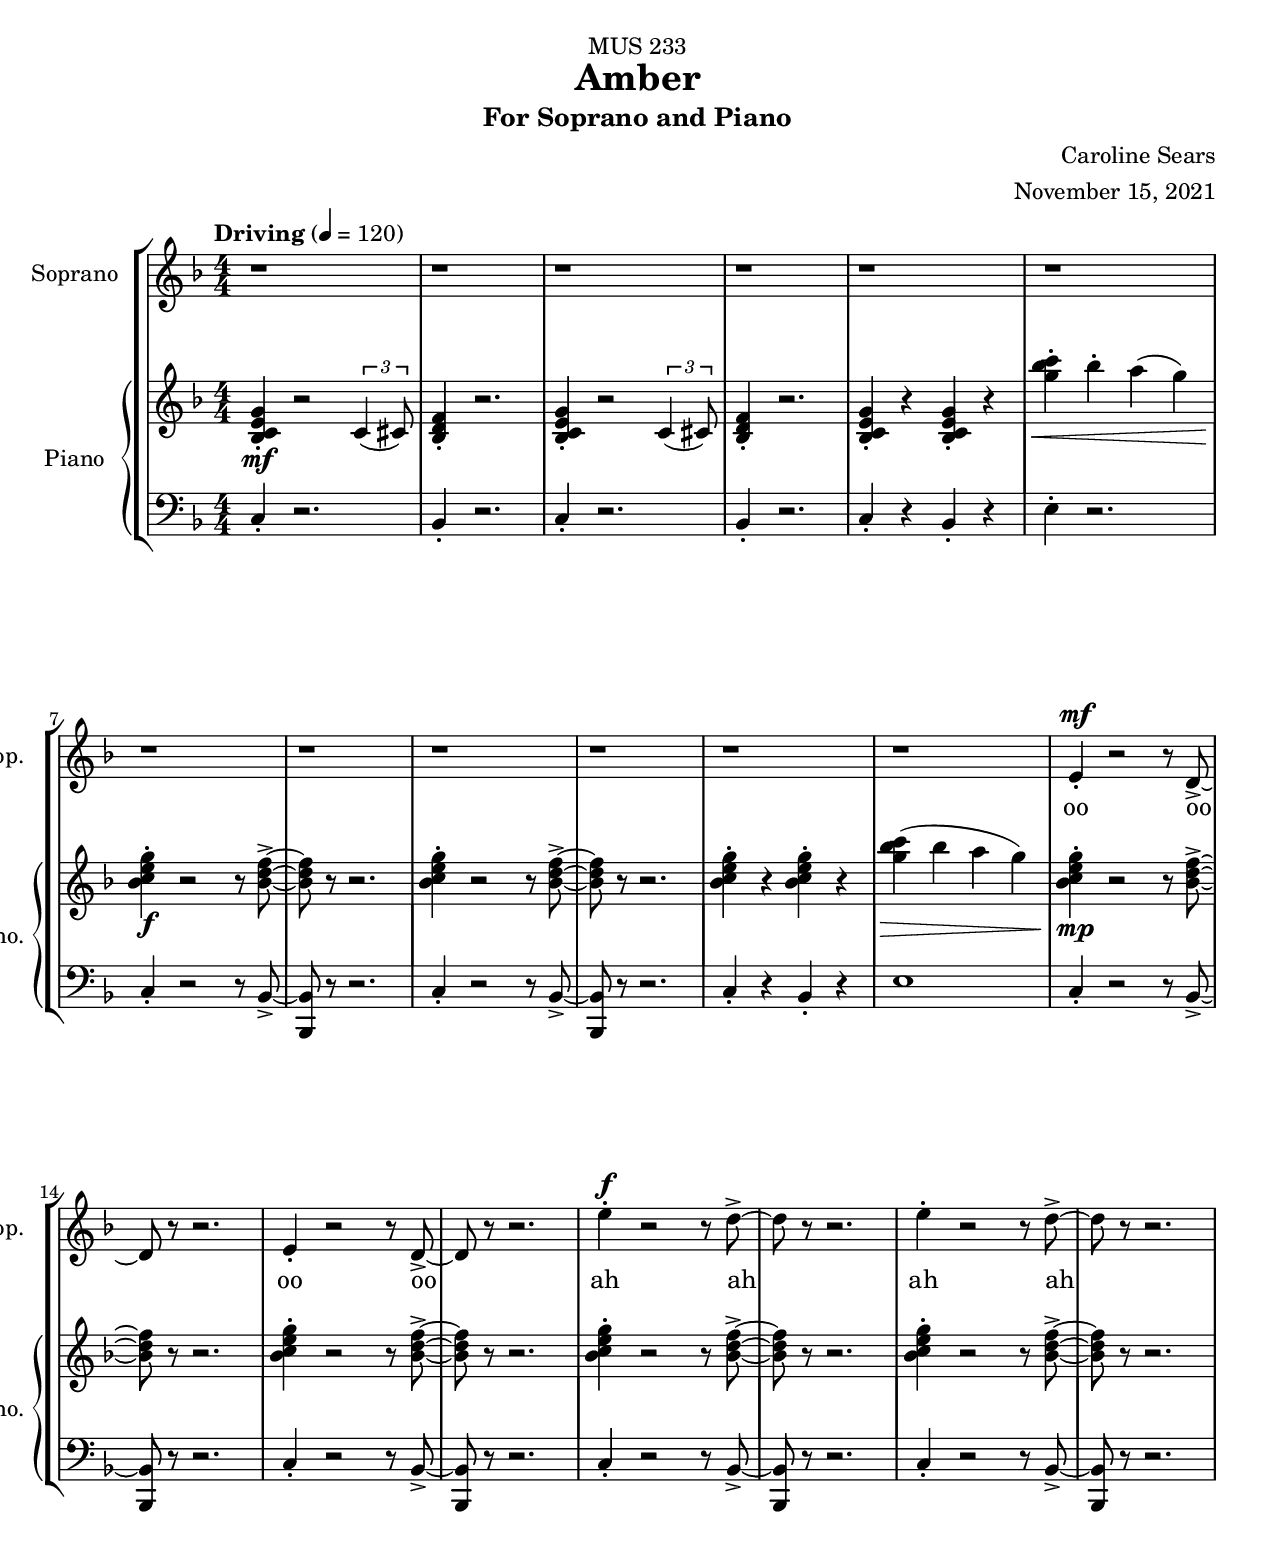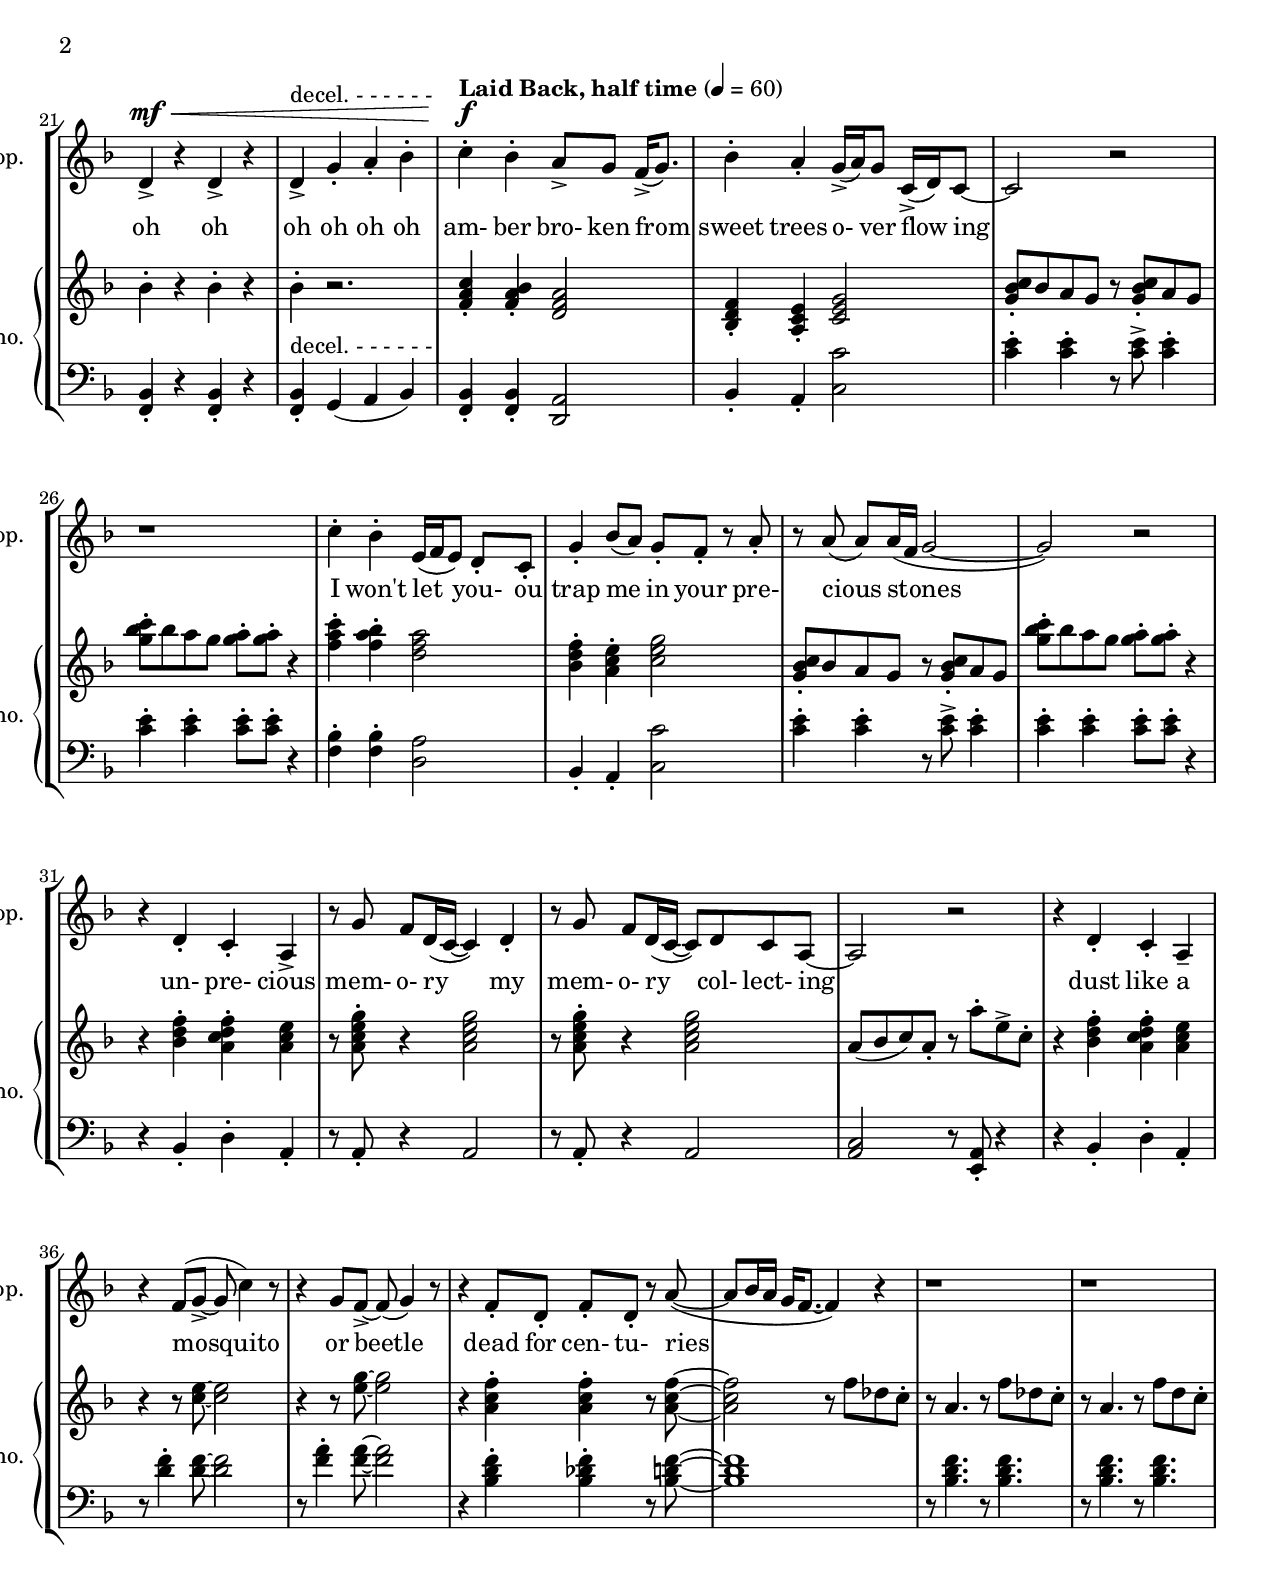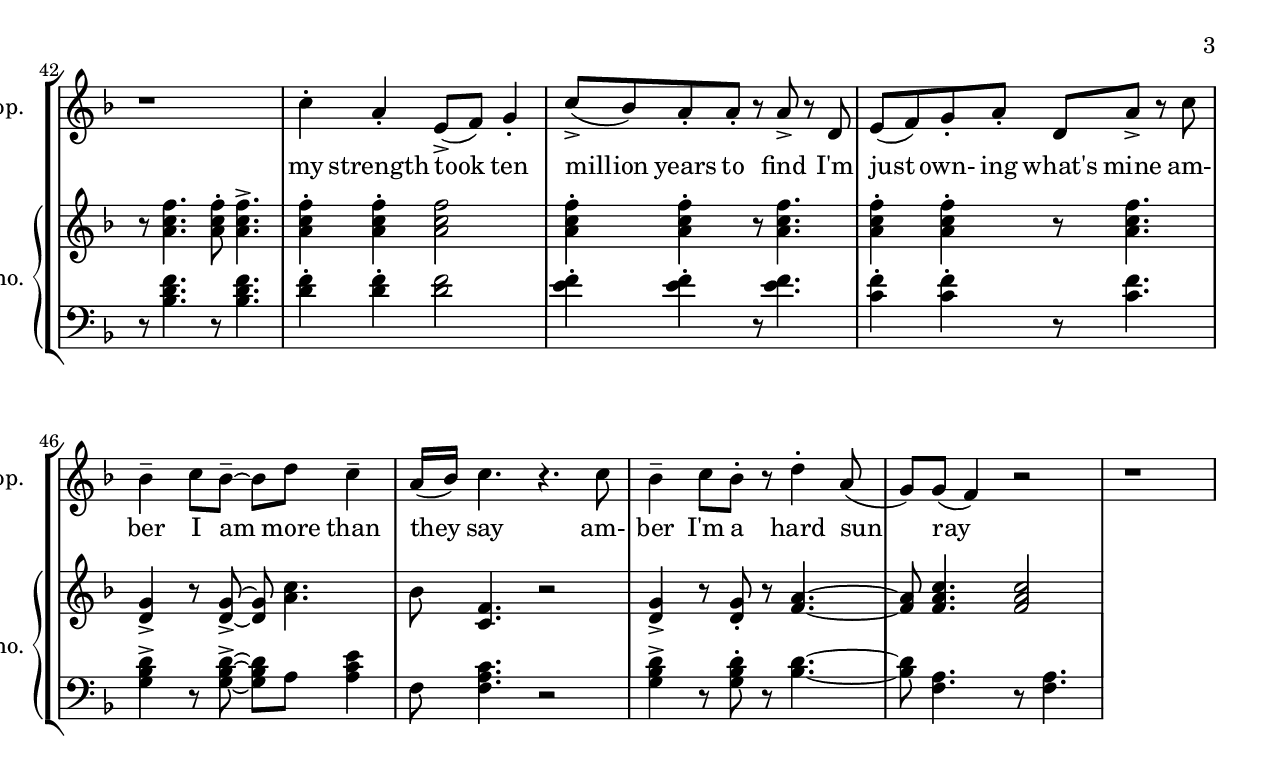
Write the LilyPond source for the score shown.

%%%%%%%%%%%%%%%%%%%% Header + Paper Dimensions %%%%%%%%%%%%%%%%%%%%
\header {
  title = "Amber"
    subtitle = "For Soprano and Piano"
    dedication = "MUS 233"
    composer = "Caroline Sears"
    arranger = "November 15, 2021"
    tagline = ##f

}
\paper {
  #(set-paper-size "ansi a")
  #(define top-margin (* 0.75 in))
}

%%%%%%%%%%%%%%%%%%%% Musical/Lyrical Content %%%%%%%%%%%%%%%%%%%%%%%%%%

%%%%% VOICE PART %%%%%%%%%%%
theNotes = \relative c'' {
    \set Staff.midiInstrument = "flute"
    \key f \major % C mixolydian
    \numericTimeSignature \time 4/4
    \tempo "Driving" 4 = 120
    \dynamicUp

    %%Intro %%
    r1 | r1 |r1 | r1 | r1 | r1 | r1 | r1 | r1 | r1 | r1 | r1 |
    e,4\staccato\mf r2 r8 d8\accent~ |d8 r8 r2. |e4\staccato r2 r8 d8\accent~ |d8 r8 r2. 
    e'4\staccato\f r2 r8 d8\accent~ |d8 r8 r2. |e4\staccato r2 r8 d8\accent~ |d8 r8 r2. 
    d,4\accent\mf\< r4 d4\accent r4| d4\accent^\markup{"decel. - - - - - -"}  g4\staccato a4\staccato bes\staccato |


    %% Verse 1 %%

    %bar 23%
    \tempo "Laid Back, half time" 4 = 60
    c4\staccato\!\f bes4\staccato  a8\accent g8 f16\accent (g8.) | bes4\staccato  a\staccato g16\accent (a16) g8 c,16\accent (d16) c8~ |
    c2 r2 | r1 |
    %bar 27%
     c'4\staccato bes4\staccato  e,16 (f16 e8)  d8\staccato c8\staccato | g'4\staccato bes8 (a) g8\staccato f8\staccato r8 a8\staccato |
    r8 a8 (a) a16 (f16 g2~ | g2) r2 |
    %bar 31%
    r4 d4\staccato c4\staccato a\accent |r8 g'8 f d16 (c16~c4) d4\staccato | r8 g8 f d16 (c16~c8) d8 c8 a~ |a2 r2 |
    %bar 35%
    r4 d4\staccato c4\staccato a4\tenuto | r4 f'8 (g8\accent~g8 c4) r8 | r4 g8 f8\accent~f8 (g4) r8 | r4 f8\staccato d\staccato f\staccato d\staccato r8 a'8(~a8 bes16  a16 
    g f8.~f4)  r4|
    %bar40
     r1 |r1| r1 |
     %bar 43
    c'4\staccato a\staccato e8\accent (f8) g4\staccato | c8\accent (bes) a8\staccato a8\staccato r8 a\accent r8 d,8 |
    e8 (f) g8\staccato a8\staccato  d,8 a'8\accent r8 c8| bes4\tenuto c8 bes8\tenuto~bes8 d8 c4\tenuto| a16 (bes) c4. r4. c8|
    %bar 48
    bes4\tenuto c8 bes8\staccato r8 d4\staccato a8 (g8) g8 (f4) r2 | r1 |




    %% Verse 2 %%

    %% Breakdown %%

    %% Verse 3? %%

    %% End %%
    
  }

theWords =  \lyricmode {
      %% Intro %%%
      oo oo oo oo
      ah ah ah ah
      oh oh oh oh oh oh
      %% Verse 1%%%
      am- ber bro- ken from
      sweet trees o- ver flow ing
      I won't let you- _ou  trap me
      in your pre- cious stones_
      un- pre- cious mem- o- ry my
      mem- o- ry col- lect- ing
      dust like a mosquito or beetle
      dead for cen- tu- ries
      my strength took ten million
      years to find
      I'm just own- ing what's mine
      am- ber I am more than they say
      am- ber I'm a hard sun ray 

  }

%%%%%% PIANO PART %%%%%%%%%%
righthand =\relative c' {
    \key f \major
    \numericTimeSignature \time 4/4

    %%%%%%%% INTRO %%%%%%%%
    \tempo "Driving" 4 = 120
    <bes c e g>4\staccato\mf r2 \tuplet 3/2 {c4 (cis8)} | <bes d f>4\staccato r2.|
    <bes c e g>4\staccato r2 \tuplet 3/2 {c4 (cis8)} | <bes d f>4\staccato r2.|
    <bes c e g>4\staccato r4 <bes c e g>4\staccato r4|
    <g'' bes c>4\staccato\< bes\staccato a (g) |
    <bes, c e g>4\staccato\!\f r2 r8 <bes d f>8\accent~|<bes d f>8 r8 r2. |
    <bes c e g>4\staccato r2 r8 <bes d f>8\accent~|<bes d f>8 r8 r2. |
    <bes c e g>4\staccato r4 <bes c e g>4\staccato r4|
    <g' bes c>4\> (bes a g) |
    <bes, c e g>4\!\mp\staccato r2 r8 <bes d f>8\accent~|<bes d f>8 r8 r2. |
    <bes c e g>4\staccato r2 r8 <bes d f>8\accent~|<bes d f>8 r8 r2. |
    <bes c e g>4\staccato r2 r8 <bes d f>8\accent~|<bes d f>8 r8 r2. |
    <bes c e g>4\staccato r2 r8 <bes d f>8\accent~|<bes d f>8 r8 r2. |
    bes4\staccato r4 bes4\staccato r4 | bes4\staccato r2. | 
    
    %%%% VERSE 1 %%%%%%%%
    \tempo "Laid Back, half time" 4 = 60

    %bar 23%
    <f a c>4\staccato <f a bes>\staccato <d f a>2 | <bes d f>4\staccato <a c e>4\staccato  <c e g>2 |
    <g' bes c>8\staccato  bes  a g r8 <g bes c>8\staccato a g | <g' bes c>8\staccato  bes  a g <g a>8\staccato <g a>8\staccato r4|
    %bar 27%
    <f a c>4\staccato <f a bes>\staccato <d f a>2 | <bes d f>4\staccato <a c e>4\staccato  <c e g>2 |
    <g bes c>8\staccato  bes  a g r8 <g bes c>8\staccato a g | <g' bes c>8\staccato  bes  a g <g a>8\staccato <g a>8\staccato r4|
    %bar 31%
    r4 <bes, d f>4\staccato <a c d f>4\staccato <a c e> | r8 <a c e g>\staccato r4 <a c e g>2 |  r8 <a c e g>\staccato r4 <a c e g>2 | 
    %bar 34%
    a8 (bes c) a\staccato r8 a'\staccato e\accent c\staccato |r4 <bes d f>4\staccato <a c d f>4\staccato <a c e> |
    r4 r8 <c e>8~<c e>2 | r4 r8 <e g>8~<e g>2 | r4 <a, c f>4\staccato <a c f>4\staccato r8 <a c f>8~| <a c f>2 r8 f'8 des c\staccato|
    %bar 40
    r8 a4. r8 f'8 des c\staccato | r8 a4. r8 f'8 d c\staccato | r8 <a c f>4. <a c f>8\staccato <a c f>4.\accent  |
    <a c f>4\staccato <a c f>4\staccato <a c f>2 |<a c f>4\staccato <a c f>4\staccato r8<a c f>4.| 
    %bar45
    <a c f>4\staccato <a c f>4\staccato r8<a c f>4.| <g d>4\accent r8 <g d>\accent~<g d>8 <a c>4. |
    bes8 <f c>4. r2 |<g d>4\accent r8 <g d>\staccato r8 <f a>4.~| <f a>8 <f a c>4. <f a c>2 |

    



  }

lefthand = \relative c {
    \key f \major
    \numericTimeSignature \time 4/4
    \clef "bass"

    %%%%%%%% INTRO %%%%%%%%
    \tempo "Driving" 4 = 120
    c4\staccato r2.|bes4\staccato r2. |
    c4\staccato r2.|bes4\staccato r2. |
    c4\staccato r4 bes4\staccato r4|
    e4\staccato r2.|
    c4\staccato r2 r8 bes8~\accent|<bes bes,>8 r8 r2. |
    c4\staccato r2 r8 bes8~\accent|<bes bes,>8 r8 r2. |
    c4\staccato r4 bes4\staccato r4|
    e1|
    c4\staccato r2 r8 bes8~\accent|<bes bes,>8 r8 r2. |
    c4\staccato r2 r8 bes8~\accent|<bes bes,>8 r8 r2. |
    c4\staccato r2 r8 bes8~\accent|<bes bes,>8 r8 r2. |
    c4\staccato r2 r8 bes8~\accent|<bes bes,>8 r8 r2. |
    <bes f>4\staccato r4 <bes f>4\staccato r4 |
    <bes f>4\staccato^\markup{"decel. - - - - - -"} g4 (a bes) |

    %%%%% VERSE 1 %%%%%%%%%%
    \tempo "Laid Back, half time" 4 = 60

    %bar 23%
    <f bes>4\staccato <f bes>4\staccato <d a'>2 | bes'4\staccato a4\staccato <c c'>2| 
    <c' e>4\staccato <c e>\staccato r8 <c e>\accent <c e>4\staccato  |
     <c e>4\staccato <c e>\staccato <c e>8\staccato <c e>8\staccato r4 |
     %bar 27%
     <f, bes>4\staccato <f bes>4\staccato <d a'>2 | bes4\staccato a4\staccato <c c'>2|
     <c' e>4\staccato <c e>\staccato r8 <c e>\accent <c e>4\staccato  |
     <c e>4\staccato <c e>\staccato <c e>8\staccato <c e>8\staccato r4 |
     %bar 31%
      r4 bes,4\staccato d\staccato a\staccato | r8 a8\staccato r4 a2 |r8 a8\staccato r4 a2 |
      %bar 34%
      <a c>\2 r8 <a e>8\staccato r4 | r4 bes4\staccato d\staccato a\staccato |
      r8 <d' f>4\staccato <d f>8~ <d f>2 | r8 <f a>4\staccato <f a>8~<f a>2 |
      %bar 38
      r4 <bes, d f>4\staccato <bes des f>4\staccato r8 <bes d f>8~|
      <bes d f>1 | r8 <bes d f>4. r8 <bes d f>4. |  r8 <bes d f>4. r8 <bes d f>4. |r8 <bes d f>4. r8 <bes d f>4. |
      %bar 43
      <d f>4\staccato <d f>\staccato <d f>2 | <e f>4\staccato <e f>\staccato r8 <e f>4.|
      <c f>4\staccato <c f>4\staccato r8 <c f>4. |
      %bar 46
      <g bes d>4\accent r8 <g bes d>8\accent~<g bes d>8 a8 <a c e>4 | f8 <f a c>4. r2 | <g bes d>4\accent r8 <g bes d>8\staccato r8 <bes d >4.~|
      <bes d >8 <f a>4. r8 <f a>4. |
    
  }

%%%%%%%%%%%%%%%%%%%%%%% Score Setup %%%%%%%%%%%%%%%%%%%%%%%%%%%%%%%%%%%
\score {
\new StaffGroup <<
  \new Staff \with {instrumentName = "Soprano" 
    shortInstrumentName = #"Sop. "}
  \new Voice = vocals \theNotes
  \new Lyrics \lyricsto vocals \theWords
  

  \new PianoStaff \with { instrumentName = "Piano" 
    shortInstrumentName = #"Pno. "}
  <<
    \new Staff = "upper" \righthand
    \new Staff = "lower" \lefthand
  >>
>>

  \layout {}
  \midi {}
}